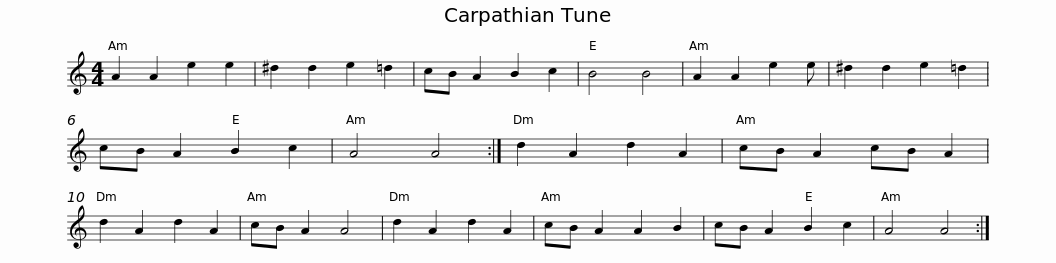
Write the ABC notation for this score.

X:1
L:1/8
M:4/4
I:linebreak $
K:C
V:1 treble
V:1
 A2 A2 e2 e2 | ^d2 d2 e2 =d2 | cB A2 B2 c2 | B4 B4 | A2 A2 e2 e | %5
 ^d2 d2 e2 =d2 | cB A2 B2 c2 | A4 A4 :| d2 A2 d2 A2 |$ cB A2 cB A2 | %10
 d2 A2 d2 A2 | cB A2 A4 | d2 A2 d2 A2 | cB A2 A2 B2 | cB A2 B2 c2 | %15
 A4 A4 :| %16
